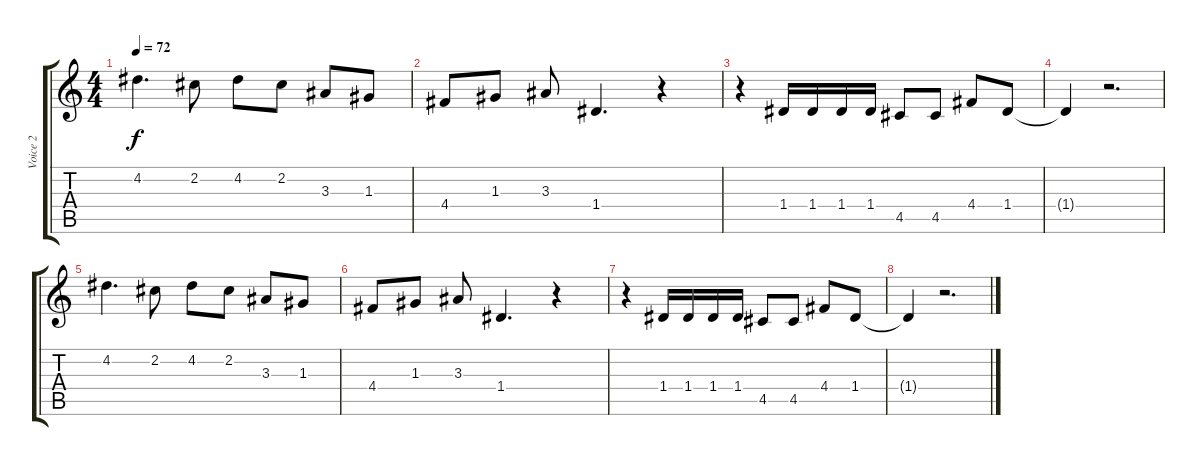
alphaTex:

\track ("Voice 2" "Voice 2") {instrument acousticguitarnylon}
\staff {score tabs}
\tuning (E4 B3 G3 D3 A2 E2) {hide}
\ts (4 4)
\tempo 72
\clef g2
\ks c
4.2.4{d dy f} 2.2.8 4.2.8 2.2.8 3.3.8 1.3.8 |
4.4.8 1.3.8 3.3.8 1.4.4{d} r.4 |
r.4 1.4.16 1.4.16 1.4.16 1.4.16 4.5.8 4.5.8 4.4.8 1.4.8 |
1.4{t}.4 r.2{d} |
4.2.4{d} 2.2.8 4.2.8 2.2.8 3.3.8 1.3.8 |
4.4.8 1.3.8 3.3.8 1.4.4{d} r.4 |
r.4 1.4.16 1.4.16 1.4.16 1.4.16 4.5.8 4.5.8 4.4.8 1.4.8 |
1.4{t}.4 r.2{d}
